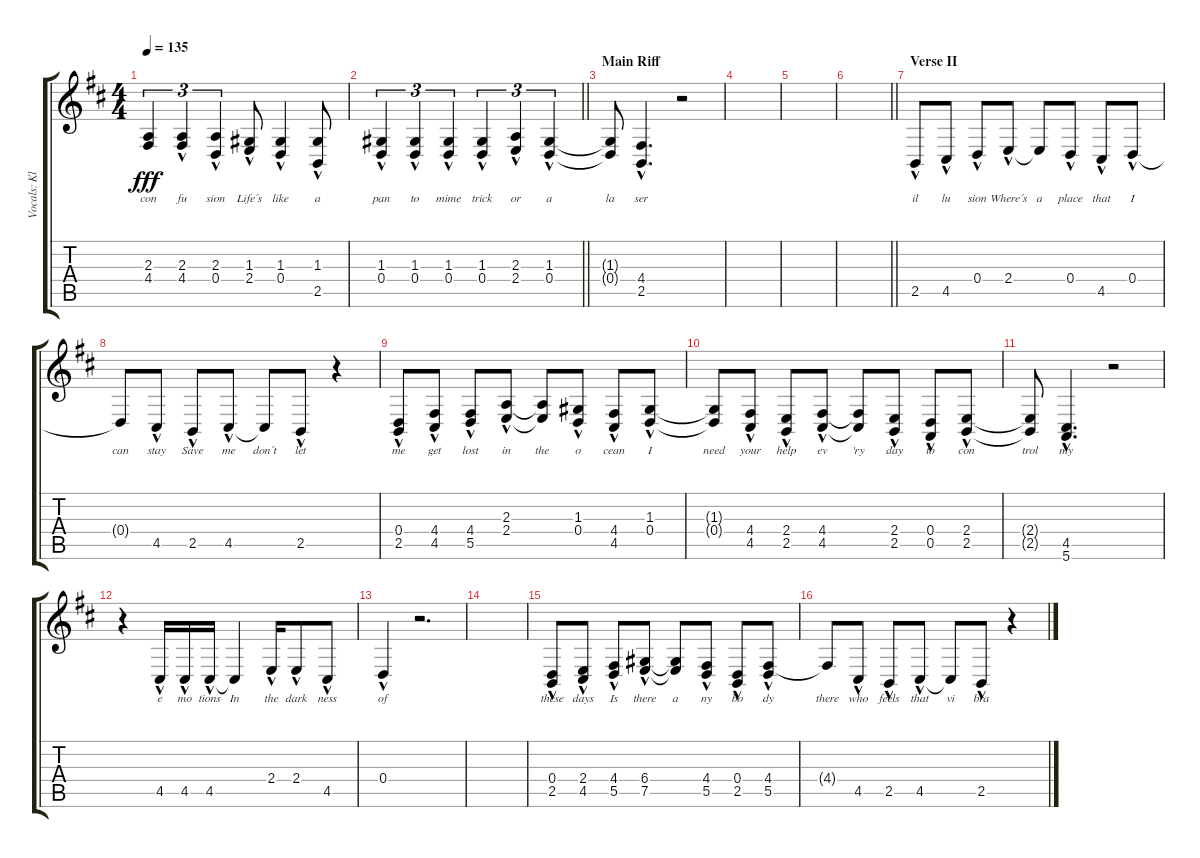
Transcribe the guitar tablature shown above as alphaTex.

\track ("Vocals: Klause" "Vocals: Kl") {instrument lead2sawtooth}
\staff {score tabs}
\tuning (E4 B3 G3 D3 A2 E2) {hide}
\ts (4 4)
\tempo 135
\clef g2
\ks d
(2.3{t} 4.4{t}).4{tu (3 2) lyrics (0 "con") lyrics (1 "") lyrics (2 "") lyrics (3 "") lyrics (4 "") dy fff} (2.3{hac} 4.4{hac}).4{tu (3 2) lyrics (0 "fu") lyrics (1 "") lyrics (2 "") lyrics (3 "") lyrics (4 "")} (2.3{hac} 0.4{hac}).4{tu (3 2) lyrics (0 "sion") lyrics (1 "") lyrics (2 "") lyrics (3 "") lyrics (4 "")} (1.3{hac} 2.4{hac}).8{lyrics (0 "Life´s") lyrics (1 "") lyrics (2 "") lyrics (3 "") lyrics (4 "")} (1.3{hac} 0.4{hac}).4{lyrics (0 "like") lyrics (1 "") lyrics (2 "") lyrics (3 "") lyrics (4 "")} (1.3{hac} 2.5{hac}).8{lyrics (0 "a") lyrics (1 "") lyrics (2 "") lyrics (3 "") lyrics (4 "")} |
\barLineRight lightlight
(1.3{hac} 0.4{hac}).4{tu (3 2) lyrics (0 "pan") lyrics (1 "") lyrics (2 "") lyrics (3 "") lyrics (4 "")} (1.3{hac} 0.4{hac}).4{tu (3 2) lyrics (0 "to") lyrics (1 "") lyrics (2 "") lyrics (3 "") lyrics (4 "")} (1.3{hac} 0.4{hac}).4{tu (3 2) lyrics (0 "mime") lyrics (1 "") lyrics (2 "") lyrics (3 "") lyrics (4 "")} (1.3{hac} 0.4{hac}).4{tu (3 2) lyrics (0 "trick") lyrics (1 "") lyrics (2 "") lyrics (3 "") lyrics (4 "")} (2.3{hac} 2.4{hac}).4{tu (3 2) lyrics (0 "or") lyrics (1 "") lyrics (2 "") lyrics (3 "") lyrics (4 "")} (1.3{hac} 0.4{hac}).4{tu (3 2) lyrics (0 "a") lyrics (1 "") lyrics (2 "") lyrics (3 "") lyrics (4 "")} |
\section ("" "Main Riff")
(1.3{t} 0.4{t}).8{lyrics (0 "la") lyrics (1 "") lyrics (2 "") lyrics (3 "") lyrics (4 "")} (4.4{hac} 2.5{hac}).4{d lyrics (0 "ser") lyrics (1 "") lyrics (2 "") lyrics (3 "") lyrics (4 "")} r.2 |
|
|
\barLineRight lightlight
|
\section ("" "Verse II")
2.5{hac}.8{lyrics (0 "il") lyrics (1 "") lyrics (2 "") lyrics (3 "") lyrics (4 "")} 4.5{hac}.8{lyrics (0 "lu") lyrics (1 "") lyrics (2 "") lyrics (3 "") lyrics (4 "")} 0.4{hac}.8{lyrics (0 "sion") lyrics (1 "") lyrics (2 "") lyrics (3 "") lyrics (4 "")} 2.4{hac}.8{lyrics (0 "Where´s") lyrics (1 "") lyrics (2 "") lyrics (3 "") lyrics (4 "")} 2.4{t}.8{lyrics (0 "a") lyrics (1 "") lyrics (2 "") lyrics (3 "") lyrics (4 "")} 0.4{hac}.8{lyrics (0 "place") lyrics (1 "") lyrics (2 "") lyrics (3 "") lyrics (4 "")} 4.5{hac}.8{lyrics (0 "that") lyrics (1 "") lyrics (2 "") lyrics (3 "") lyrics (4 "")} 0.4{hac}.8{lyrics (0 "I") lyrics (1 "") lyrics (2 "") lyrics (3 "") lyrics (4 "")} |
0.4{t}.8{lyrics (0 "can") lyrics (1 "") lyrics (2 "") lyrics (3 "") lyrics (4 "")} 4.5{hac}.8{lyrics (0 "stay") lyrics (1 "") lyrics (2 "") lyrics (3 "") lyrics (4 "")} 2.5{hac}.8{lyrics (0 "Save") lyrics (1 "") lyrics (2 "") lyrics (3 "") lyrics (4 "")} 4.5{hac}.8{lyrics (0 "me") lyrics (1 "") lyrics (2 "") lyrics (3 "") lyrics (4 "")} 4.5{t}.8{lyrics (0 "don´t") lyrics (1 "") lyrics (2 "") lyrics (3 "") lyrics (4 "")} 2.5{hac}.8{lyrics (0 "let") lyrics (1 "") lyrics (2 "") lyrics (3 "") lyrics (4 "")} r.4 |
(0.4{hac} 2.5{hac}).8{lyrics (0 "me") lyrics (1 "") lyrics (2 "") lyrics (3 "") lyrics (4 "")} (4.4{hac} 4.5{hac}).8{lyrics (0 "get") lyrics (1 "") lyrics (2 "") lyrics (3 "") lyrics (4 "")} (4.4{hac} 5.5{hac}).8{lyrics (0 "lost") lyrics (1 "") lyrics (2 "") lyrics (3 "") lyrics (4 "")} (2.3{hac} 2.4{hac}).8{lyrics (0 "in") lyrics (1 "") lyrics (2 "") lyrics (3 "") lyrics (4 "")} (2.3{t} 2.4{t}).8{lyrics (0 "the") lyrics (1 "") lyrics (2 "") lyrics (3 "") lyrics (4 "")} (1.3{hac} 0.4{hac}).8{lyrics (0 "o") lyrics (1 "") lyrics (2 "") lyrics (3 "") lyrics (4 "")} (4.4{hac} 4.5{hac}).8{lyrics (0 "cean") lyrics (1 "") lyrics (2 "") lyrics (3 "") lyrics (4 "")} (1.3{hac} 0.4{hac}).8{lyrics (0 "I") lyrics (1 "") lyrics (2 "") lyrics (3 "") lyrics (4 "")} |
(1.3{t} 0.4{t}).8{lyrics (0 "need") lyrics (1 "") lyrics (2 "") lyrics (3 "") lyrics (4 "")} (4.4{hac} 4.5{hac}).8{lyrics (0 "your") lyrics (1 "") lyrics (2 "") lyrics (3 "") lyrics (4 "")} (2.4{hac} 2.5{hac}).8{lyrics (0 "help") lyrics (1 "") lyrics (2 "") lyrics (3 "") lyrics (4 "")} (4.4{hac} 4.5{hac}).8{lyrics (0 "ev") lyrics (1 "") lyrics (2 "") lyrics (3 "") lyrics (4 "")} (4.4{t} 4.5{t}).8{lyrics (0 "'ry") lyrics (1 "") lyrics (2 "") lyrics (3 "") lyrics (4 "")} (2.4{hac} 2.5{hac}).8{lyrics (0 "day") lyrics (1 "") lyrics (2 "") lyrics (3 "") lyrics (4 "")} (0.4{hac} 0.5{hac}).8{lyrics (0 "to") lyrics (1 "") lyrics (2 "") lyrics (3 "") lyrics (4 "")} (2.4{hac} 2.5{hac}).8{lyrics (0 "con") lyrics (1 "") lyrics (2 "") lyrics (3 "") lyrics (4 "")} |
(2.4{t} 2.5{t}).8{lyrics (0 "trol") lyrics (1 "") lyrics (2 "") lyrics (3 "") lyrics (4 "")} (4.5{hac} 5.6{hac}).4{d lyrics (0 "my") lyrics (1 "") lyrics (2 "") lyrics (3 "") lyrics (4 "")} r.2 |
r.4 4.5{hac}.16{lyrics (0 "e") lyrics (1 "") lyrics (2 "") lyrics (3 "") lyrics (4 "")} 4.5{hac}.16{lyrics (0 "mo") lyrics (1 "") lyrics (2 "") lyrics (3 "") lyrics (4 "")} 4.5{hac}.16{lyrics (0 "tions") lyrics (1 "") lyrics (2 "") lyrics (3 "") lyrics (4 "")} 4.5{t}.4{lyrics (0 "In") lyrics (1 "") lyrics (2 "") lyrics (3 "") lyrics (4 "")} 2.4{hac}.16{lyrics (0 "the") lyrics (1 "") lyrics (2 "") lyrics (3 "") lyrics (4 "") beam merge} 2.4{hac}.8{lyrics (0 "dark") lyrics (1 "") lyrics (2 "") lyrics (3 "") lyrics (4 "")} 4.5{hac}.8{lyrics (0 "ness") lyrics (1 "") lyrics (2 "") lyrics (3 "") lyrics (4 "")} |
0.4{hac}.4{lyrics (0 "of") lyrics (1 "") lyrics (2 "") lyrics (3 "") lyrics (4 "")} r.2{d} |
|
(0.4{hac} 2.5{hac}).8{lyrics (0 "these") lyrics (1 "") lyrics (2 "") lyrics (3 "") lyrics (4 "")} (2.4{hac} 4.5{hac}).8{lyrics (0 "days") lyrics (1 "") lyrics (2 "") lyrics (3 "") lyrics (4 "")} (4.4{hac} 5.5{hac}).8{lyrics (0 "Is") lyrics (1 "") lyrics (2 "") lyrics (3 "") lyrics (4 "")} (6.4{hac} 7.5{hac}).8{lyrics (0 "there") lyrics (1 "") lyrics (2 "") lyrics (3 "") lyrics (4 "")} (6.4{t} 7.5{t}).8{lyrics (0 "a") lyrics (1 "") lyrics (2 "") lyrics (3 "") lyrics (4 "")} (4.4{hac} 5.5{hac}).8{lyrics (0 "ny") lyrics (1 "") lyrics (2 "") lyrics (3 "") lyrics (4 "")} (0.4{hac} 2.5{hac}).8{lyrics (0 "bo") lyrics (1 "") lyrics (2 "") lyrics (3 "") lyrics (4 "")} (4.4{hac} 5.5{hac}).8{lyrics (0 "dy") lyrics (1 "") lyrics (2 "") lyrics (3 "") lyrics (4 "")} |
4.4{t}.8{lyrics (0 "there") lyrics (1 "") lyrics (2 "") lyrics (3 "") lyrics (4 "")} 4.5{hac}.8{lyrics (0 "who") lyrics (1 "") lyrics (2 "") lyrics (3 "") lyrics (4 "")} 2.5{hac}.8{lyrics (0 "feels") lyrics (1 "") lyrics (2 "") lyrics (3 "") lyrics (4 "")} 4.5{hac}.8{lyrics (0 "that") lyrics (1 "") lyrics (2 "") lyrics (3 "") lyrics (4 "")} 4.5{t}.8{lyrics (0 "vi") lyrics (1 "") lyrics (2 "") lyrics (3 "") lyrics (4 "")} 2.5{hac}.8{lyrics (0 "bra") lyrics (1 "") lyrics (2 "") lyrics (3 "") lyrics (4 "")} r.4
